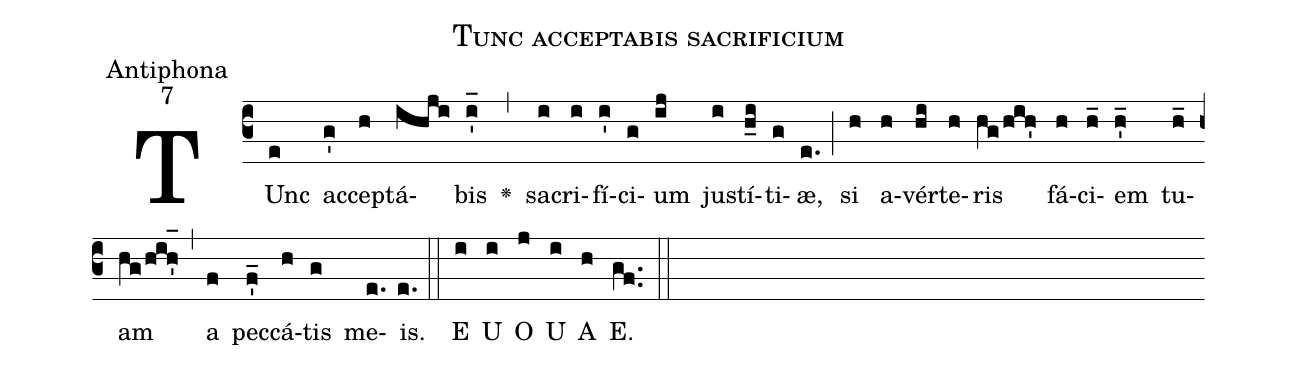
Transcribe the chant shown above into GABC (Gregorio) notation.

name:Tunc acceptabis sacrificium;
office-part:Antiphona;
mode:7;
%%
(c3)TUnc(e) ac(g')cep(h)tá(ihji)bis(i_') <v>\greheightstar</v>(,)
sa(i)cri(i)fí(i')ci(g)um(ij) ju(i)stí(h_i)ti(g)æ,(e.) (;)
si(h) a(h)vér(hi)te(h)ris(hg/hih')  fá(h)ci(h_)em(h_') tu(h_)am(hg/hih_1') (,) a(f) pec(f_')cá(h)tis(g) me(e.)is.(e.) (::)

E(i) U(i) O(j) U(i) A(h) E.(gf..) (::)
